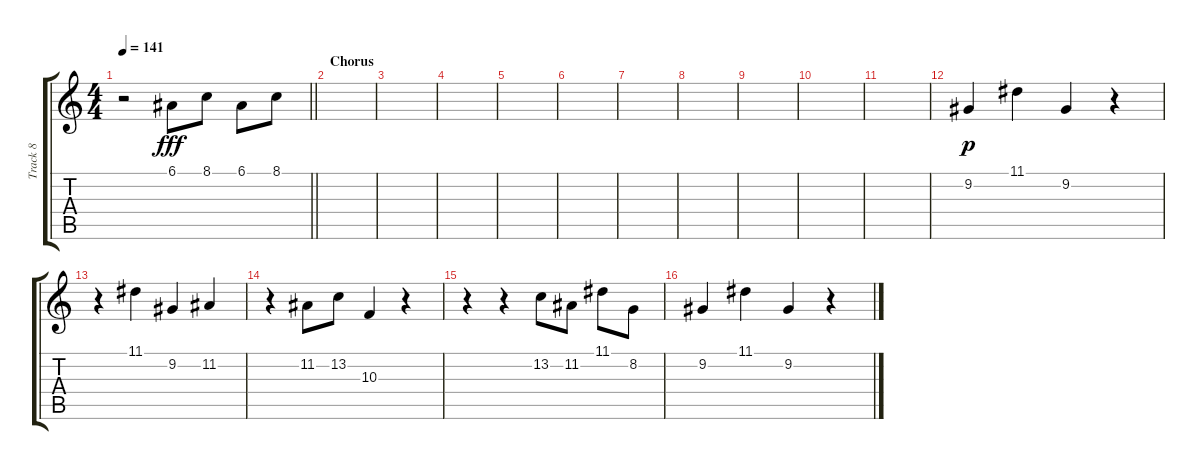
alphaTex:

\track ("Track 8" "Track 8") {instrument lead1square}
\staff {score tabs}
\tuning (E4 B3 G3 D3 A2 E2) {hide}
\ts (4 4)
\tempo 141
\clef g2
\barLineRight lightlight
\ks c
r.2{dy fff} 6.1.8 8.1.8 6.1.8 8.1.8 |
\section ("" "Chorus")
|
|
|
|
|
|
|
|
|
|
9.2.4{dy p} 11.1.4 9.2.4 r.4 |
r.4 11.1.4 9.2.4 11.2.4 |
r.4 11.2.8 13.2.8 10.3.4 r.4 |
r.4 r.4 13.2.8 11.2.8 11.1.8 8.2.8 |
9.2.4 11.1.4 9.2.4 r.4
